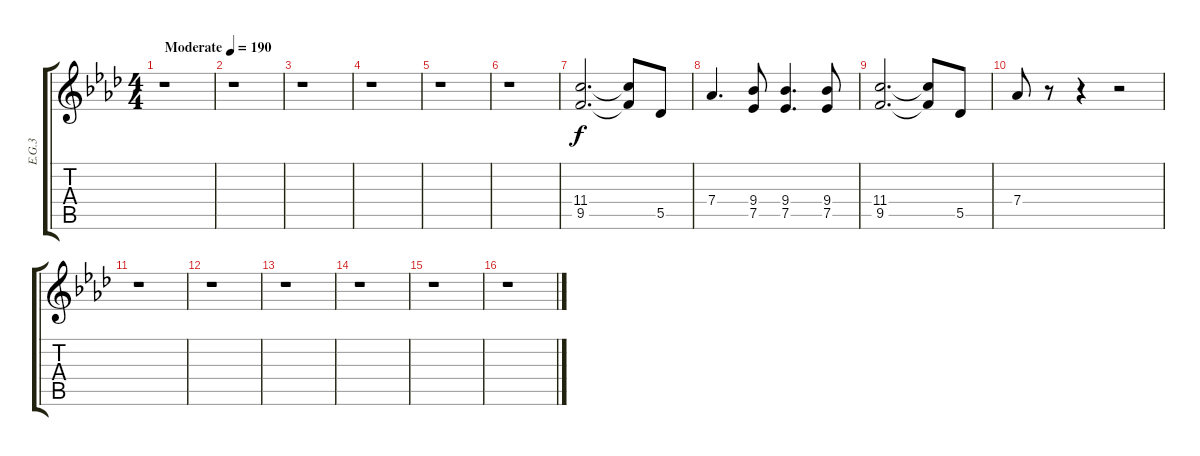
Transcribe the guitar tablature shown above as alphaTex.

\track ("E.G.3" "E.G.3") {instrument distortionguitar}
\staff {score tabs}
\tuning (Eb4 Bb3 Gb3 Db3 Ab2 Eb2) {hide}
\ts (4 4)
\tempo (190 "Moderate")
\clef g2
\ks ab
r.1{dy f instrument distortionguitar} |
r.1 |
r.1 |
r.1 |
r.1 |
r.1 |
(11.4 9.5).2{d} (11.4{t} 9.5{t}).8 5.5.8 |
7.4.4{d} (9.4 7.5).8 (9.4 7.5).4{d} (9.4 7.5).8 |
(11.4 9.5).2{d} (11.4{t} 9.5{t}).8 5.5.8 |
7.4.8 r.8 r.4 r.2 |
r.1 |
r.1 |
r.1 |
r.1 |
r.1 |
r.1
